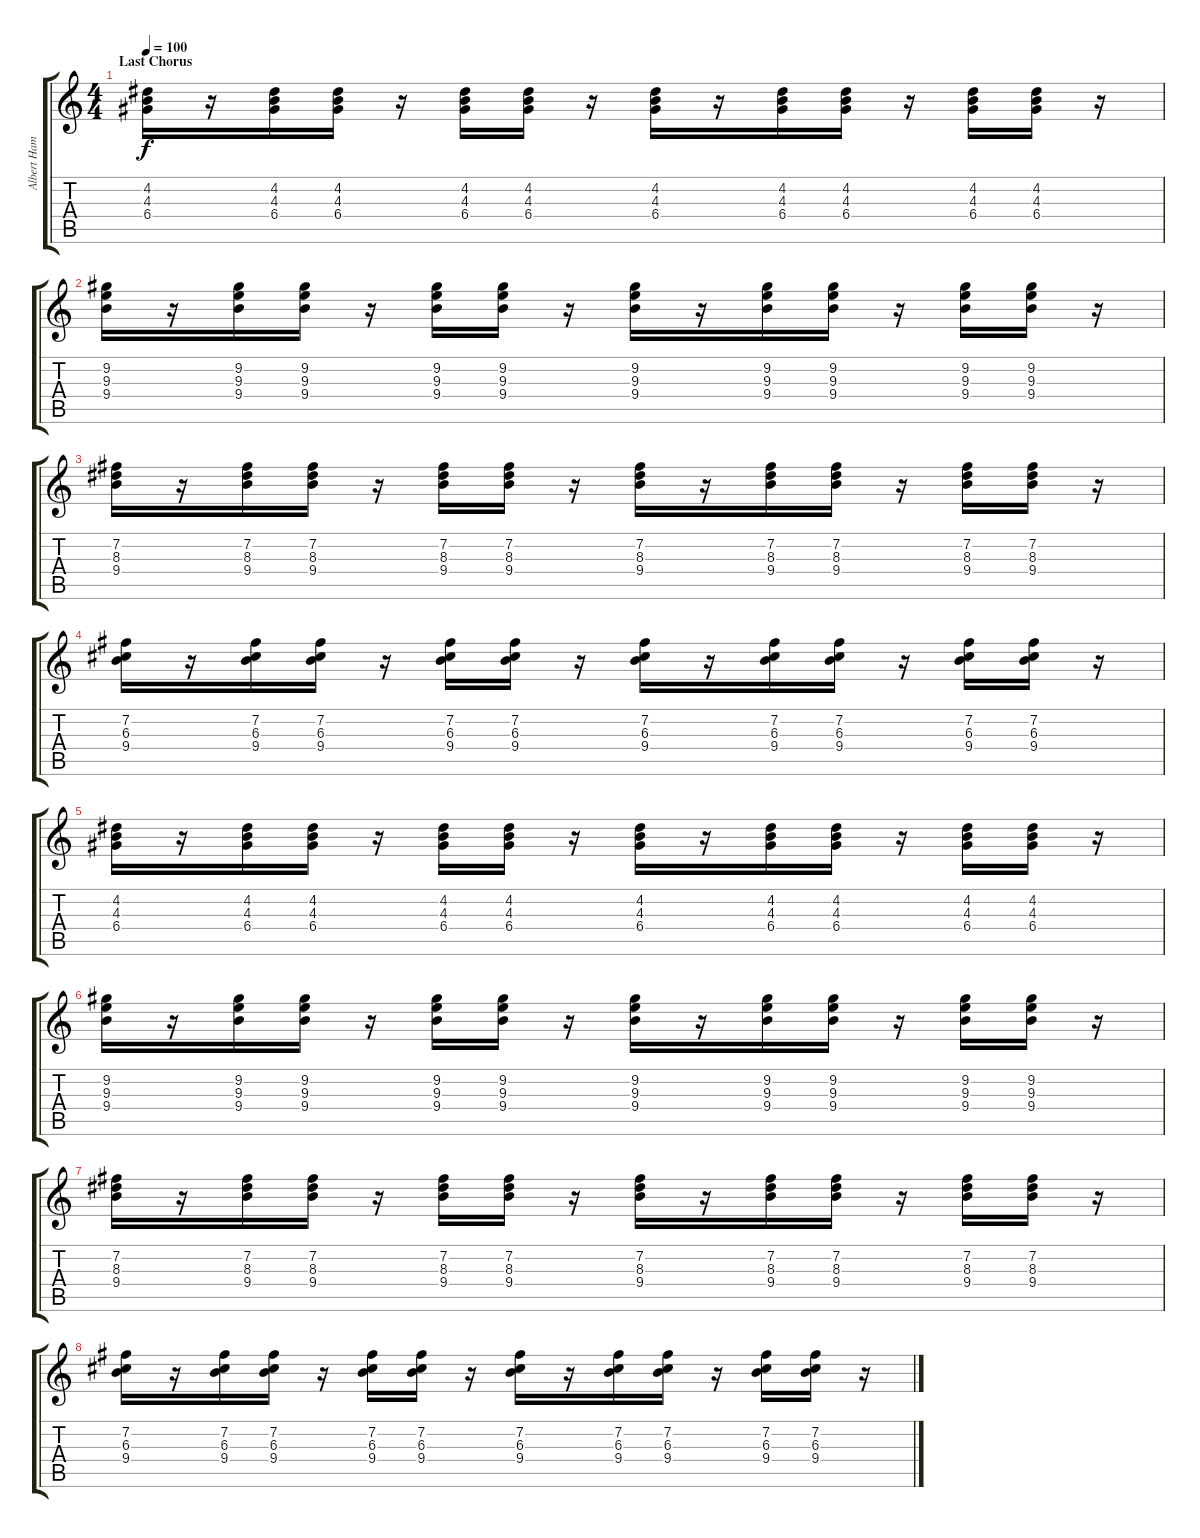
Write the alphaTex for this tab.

\track ("Albert Hammond Jr." "Albert Ham") {instrument overdrivenguitar}
\staff {score tabs}
\tuning (E4 B3 G3 D3 A2 E2) {hide}
\ts (4 4)
\section ("" "Last Chorus")
\tempo 100
\clef g2
\ks c
(4.2 4.3 6.4).16{dy f} r.16 (4.2 4.3 6.4).16 (4.2 4.3 6.4).16 r.16 (4.2 4.3 6.4).16 (4.2 4.3 6.4).16 r.16 (4.2 4.3 6.4).16 r.16 (4.2 4.3 6.4).16 (4.2 4.3 6.4).16 r.16 (4.2 4.3 6.4).16 (4.2 4.3 6.4).16 r.16 |
(9.2 9.3 9.4).16 r.16 (9.2 9.3 9.4).16 (9.2 9.3 9.4).16 r.16 (9.2 9.3 9.4).16 (9.2 9.3 9.4).16 r.16 (9.2 9.3 9.4).16 r.16 (9.2 9.3 9.4).16 (9.2 9.3 9.4).16 r.16 (9.2 9.3 9.4).16 (9.2 9.3 9.4).16 r.16 |
(7.2 8.3 9.4).16 r.16 (7.2 8.3 9.4).16 (7.2 8.3 9.4).16 r.16 (7.2 8.3 9.4).16 (7.2 8.3 9.4).16 r.16 (7.2 8.3 9.4).16 r.16 (7.2 8.3 9.4).16 (7.2 8.3 9.4).16 r.16 (7.2 8.3 9.4).16 (7.2 8.3 9.4).16 r.16 |
(7.2 6.3 9.4).16 r.16 (7.2 6.3 9.4).16 (7.2 6.3 9.4).16 r.16 (7.2 6.3 9.4).16 (7.2 6.3 9.4).16 r.16 (7.2 6.3 9.4).16 r.16 (7.2 6.3 9.4).16 (7.2 6.3 9.4).16 r.16 (7.2 6.3 9.4).16 (7.2 6.3 9.4).16 r.16 |
(4.2 4.3 6.4).16 r.16 (4.2 4.3 6.4).16 (4.2 4.3 6.4).16 r.16 (4.2 4.3 6.4).16 (4.2 4.3 6.4).16 r.16 (4.2 4.3 6.4).16 r.16 (4.2 4.3 6.4).16 (4.2 4.3 6.4).16 r.16 (4.2 4.3 6.4).16 (4.2 4.3 6.4).16 r.16 |
(9.2 9.3 9.4).16 r.16 (9.2 9.3 9.4).16 (9.2 9.3 9.4).16 r.16 (9.2 9.3 9.4).16 (9.2 9.3 9.4).16 r.16 (9.2 9.3 9.4).16 r.16 (9.2 9.3 9.4).16 (9.2 9.3 9.4).16 r.16 (9.2 9.3 9.4).16 (9.2 9.3 9.4).16 r.16 |
(7.2 8.3 9.4).16 r.16 (7.2 8.3 9.4).16 (7.2 8.3 9.4).16 r.16 (7.2 8.3 9.4).16 (7.2 8.3 9.4).16 r.16 (7.2 8.3 9.4).16 r.16 (7.2 8.3 9.4).16 (7.2 8.3 9.4).16 r.16 (7.2 8.3 9.4).16 (7.2 8.3 9.4).16 r.16 |
(7.2 6.3 9.4).16 r.16 (7.2 6.3 9.4).16 (7.2 6.3 9.4).16 r.16 (7.2 6.3 9.4).16 (7.2 6.3 9.4).16 r.16 (7.2 6.3 9.4).16 r.16 (7.2 6.3 9.4).16 (7.2 6.3 9.4).16 r.16 (7.2 6.3 9.4).16 (7.2 6.3 9.4).16 r.16
